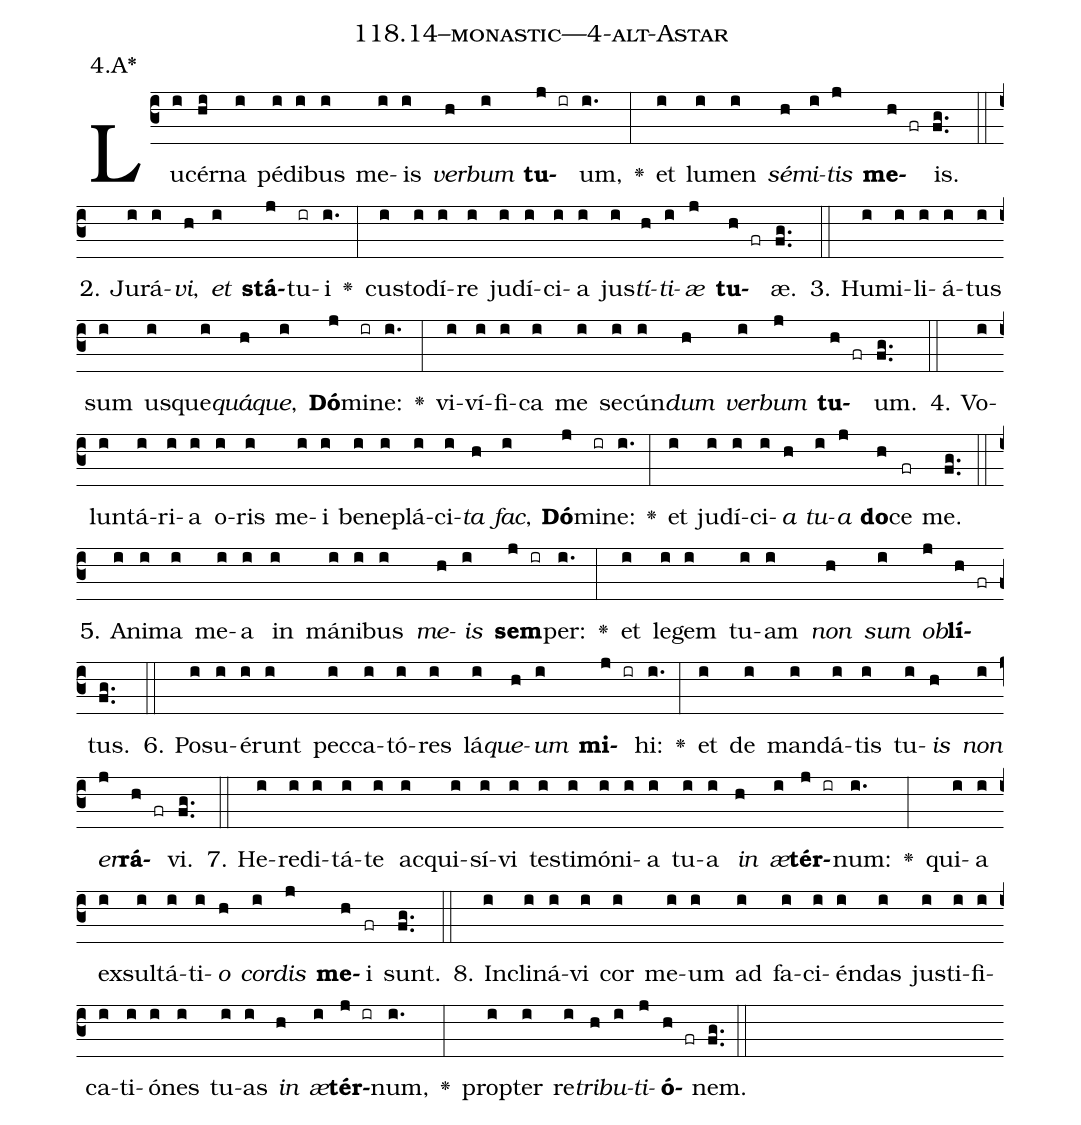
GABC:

name: 118.14--monastic---4-alt-Astar;
annotation: 4.A*;
%%
(c3)Lu(i)cér(hi)na(i) pé(i)di(i)bus(i) me(i)is(i) <i>ver</i>(h)<i>bum</i>(i) <b>tu</b>(j ir)um,(i.) <v>\greheightstar</v>(:) et(i) lu(i)men(i) <i>sé</i>(h)<i>mi</i>(i)<i>tis</i>(j) <b>me</b>(h fr)is.(fg..) (::)
2. Ju(i)rá(i)<i>vi</i>,(h) <i>et</i>(i) <b>stá</b>(j)tu(ir)i(i.) <v>\greheightstar</v>(:) cus(i)to(i)dí(i)re(i) ju(i)dí(i)ci(i)a(i) jus(i)<i>tí</i>(h)<i>ti</i>(i)<i>æ</i>(j) <b>tu</b>(h fr)æ.(fg..) (::)
3. Hu(i)mi(i)li(i)á(i)tus(i) sum(i) us(i)que(i)<i>quá</i>(h)<i>que</i>,(i) <b>Dó</b>(j)mi(ir)ne:(i.) <v>\greheightstar</v>(:) vi(i)ví(i)fi(i)ca(i) me(i) se(i)cún(i)<i>dum</i>(h) <i>ver</i>(i)<i>bum</i>(j) <b>tu</b>(h fr)um.(fg..) (::)
4. Vo(i)lun(i)tá(i)ri(i)a(i) o(i)ris(i) me(i)i(i) be(i)ne(i)plá(i)ci(i)<i>ta</i>(h) <i>fac</i>,(i) <b>Dó</b>(j)mi(ir)ne:(i.) <v>\greheightstar</v>(:) et(i) ju(i)dí(i)ci(i)<i>a</i>(h) <i>tu</i>(i)<i>a</i>(j) <b>do</b>(h)ce(fr) me.(fg..) (::)
5. A(i)ni(i)ma(i) me(i)a(i) in(i) má(i)ni(i)bus(i) <i>me</i>(h)<i>is</i>(i) <b>sem</b>(j ir)per:(i.) <v>\greheightstar</v>(:) et(i) le(i)gem(i) tu(i)am(i) <i>non</i>(h) <i>sum</i>(i) <i>ob</i>(j)<b>lí</b>(h fr)tus.(fg..) (::)
6. Po(i)su(i)é(i)runt(i) pec(i)ca(i)tó(i)res(i) lá(i)<i>que</i>(h)<i>um</i>(i) <b>mi</b>(j ir)hi:(i.) <v>\greheightstar</v>(:) et(i) de(i) man(i)dá(i)tis(i) tu(i)<i>is</i>(h) <i>non</i>(i) <i>er</i>(j)<b>rá</b>(h fr)vi.(fg..) (::)
7. He(i)re(i)di(i)tá(i)te(i) ac(i)qui(i)sí(i)vi(i) tes(i)ti(i)mó(i)ni(i)a(i) tu(i)a(i) <i>in</i>(h) <i>æ</i>(i)<b>tér</b>(j ir)num:(i.) <v>\greheightstar</v>(:) qui(i)a(i) ex(i)sul(i)tá(i)ti(i)<i>o</i>(h) <i>cor</i>(i)<i>dis</i>(j) <b>me</b>(h)i(fr) sunt.(fg..) (::)
8. In(i)cli(i)ná(i)vi(i) cor(i) me(i)um(i) ad(i) fa(i)ci(i)én(i)das(i) jus(i)ti(i)fi(i)ca(i)ti(i)ó(i)nes(i) tu(i)as(i) <i>in</i>(h) <i>æ</i>(i)<b>tér</b>(j ir)num,(i.) <v>\greheightstar</v>(:) prop(i)ter(i) re(i)<i>tri</i>(h)<i>bu</i>(i)<i>ti</i>(j)<b>ó</b>(h fr)nem.(fg..) (::)
